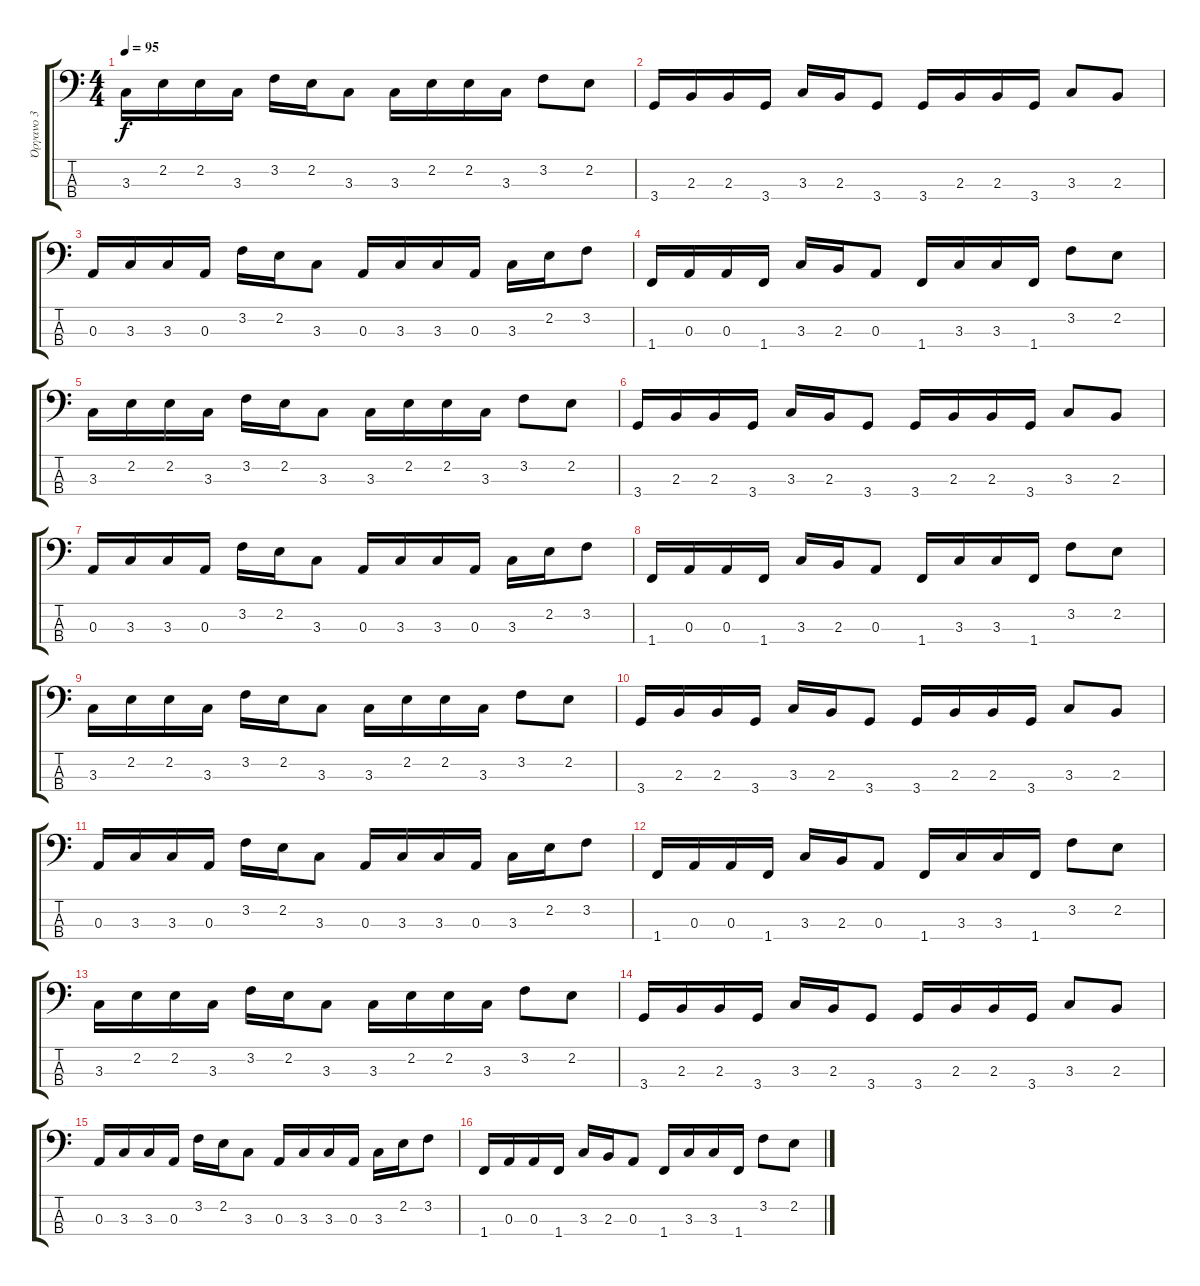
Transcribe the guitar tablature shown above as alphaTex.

\track ("Όργανο 3" "Όργανο 3") {instrument electricbassfinger}
\staff {score tabs}
\tuning (G2 D2 A1 E1) {hide}
\ts (4 4)
\tempo 95
\clef f4
\ks c
3.3.16{dy f instrument electricbassfinger} 2.2.16 2.2.16 3.3.16 3.2.16 2.2.16 3.3.8 3.3.16 2.2.16 2.2.16 3.3.16 3.2.8 2.2.8 |
3.4.16 2.3.16 2.3.16 3.4.16 3.3.16 2.3.16 3.4.8 3.4.16 2.3.16 2.3.16 3.4.16 3.3.8 2.3.8 |
0.3.16 3.3.16 3.3.16 0.3.16 3.2.16 2.2.16 3.3.8 0.3.16 3.3.16 3.3.16 0.3.16 3.3.16 2.2.16 3.2.8 |
1.4.16 0.3.16 0.3.16 1.4.16 3.3.16 2.3.16 0.3.8 1.4.16 3.3.16 3.3.16 1.4.16 3.2.8 2.2.8 |
3.3.16 2.2.16 2.2.16 3.3.16 3.2.16 2.2.16 3.3.8 3.3.16 2.2.16 2.2.16 3.3.16 3.2.8 2.2.8 |
3.4.16 2.3.16 2.3.16 3.4.16 3.3.16 2.3.16 3.4.8 3.4.16 2.3.16 2.3.16 3.4.16 3.3.8 2.3.8 |
0.3.16 3.3.16 3.3.16 0.3.16 3.2.16 2.2.16 3.3.8 0.3.16 3.3.16 3.3.16 0.3.16 3.3.16 2.2.16 3.2.8 |
1.4.16 0.3.16 0.3.16 1.4.16 3.3.16 2.3.16 0.3.8 1.4.16 3.3.16 3.3.16 1.4.16 3.2.8 2.2.8 |
3.3.16 2.2.16 2.2.16 3.3.16 3.2.16 2.2.16 3.3.8 3.3.16 2.2.16 2.2.16 3.3.16 3.2.8 2.2.8 |
3.4.16 2.3.16 2.3.16 3.4.16 3.3.16 2.3.16 3.4.8 3.4.16 2.3.16 2.3.16 3.4.16 3.3.8 2.3.8 |
0.3.16 3.3.16 3.3.16 0.3.16 3.2.16 2.2.16 3.3.8 0.3.16 3.3.16 3.3.16 0.3.16 3.3.16 2.2.16 3.2.8 |
1.4.16 0.3.16 0.3.16 1.4.16 3.3.16 2.3.16 0.3.8 1.4.16 3.3.16 3.3.16 1.4.16 3.2.8 2.2.8 |
3.3.16 2.2.16 2.2.16 3.3.16 3.2.16 2.2.16 3.3.8 3.3.16 2.2.16 2.2.16 3.3.16 3.2.8 2.2.8 |
3.4.16 2.3.16 2.3.16 3.4.16 3.3.16 2.3.16 3.4.8 3.4.16 2.3.16 2.3.16 3.4.16 3.3.8 2.3.8 |
0.3.16 3.3.16 3.3.16 0.3.16 3.2.16 2.2.16 3.3.8 0.3.16 3.3.16 3.3.16 0.3.16 3.3.16 2.2.16 3.2.8 |
1.4.16 0.3.16 0.3.16 1.4.16 3.3.16 2.3.16 0.3.8 1.4.16 3.3.16 3.3.16 1.4.16 3.2.8 2.2.8
